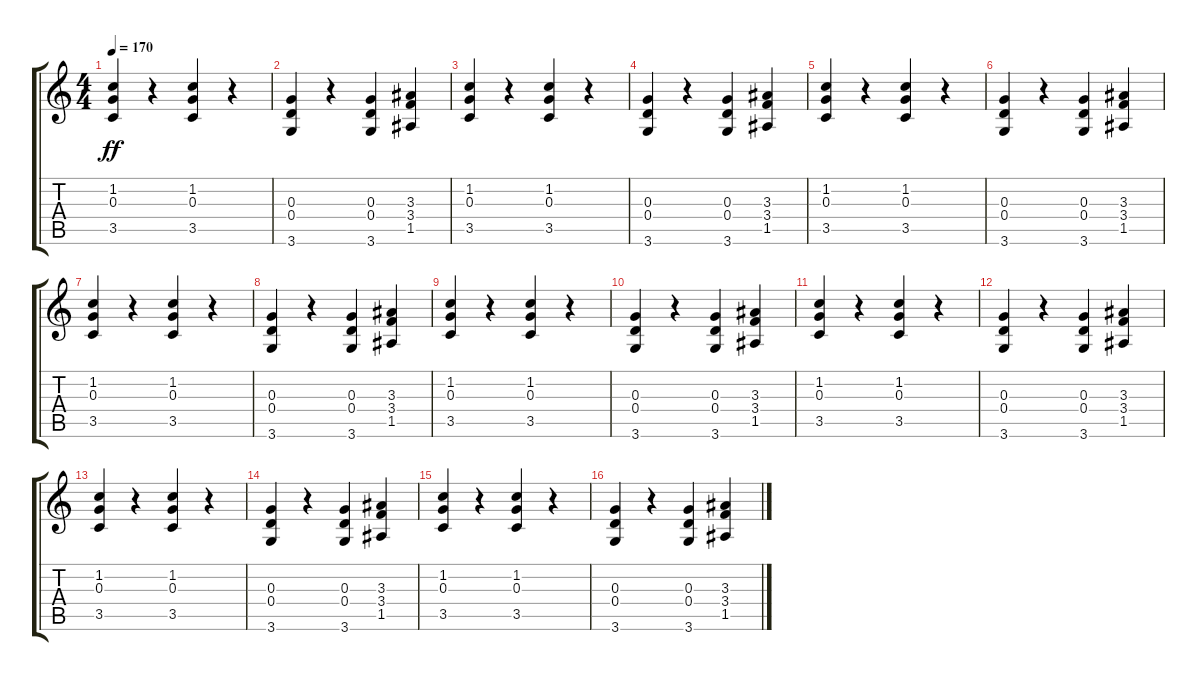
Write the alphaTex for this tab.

\track "" {instrument overdrivenguitar}
\staff {score tabs}
\tuning (E4 B3 G3 D3 A2 E2) {hide}
\ts (4 4)
\tempo 170
\clef g2
\ks c
(1.2 0.3 3.5).4{dy ff} r.4 (1.2 0.3 3.5).4 r.4 |
(0.3 0.4 3.6).4 r.4 (0.3 0.4 3.6).4 (3.3 3.4 1.5).4 |
(1.2 0.3 3.5).4 r.4 (1.2 0.3 3.5).4 r.4 |
(0.3 0.4 3.6).4 r.4 (0.3 0.4 3.6).4 (3.3 3.4 1.5).4 |
(1.2 0.3 3.5).4 r.4 (1.2 0.3 3.5).4 r.4 |
(0.3 0.4 3.6).4 r.4 (0.3 0.4 3.6).4 (3.3 3.4 1.5).4 |
(1.2 0.3 3.5).4 r.4 (1.2 0.3 3.5).4 r.4 |
(0.3 0.4 3.6).4 r.4 (0.3 0.4 3.6).4 (3.3 3.4 1.5).4 |
(1.2 0.3 3.5).4 r.4 (1.2 0.3 3.5).4 r.4 |
(0.3 0.4 3.6).4 r.4 (0.3 0.4 3.6).4 (3.3 3.4 1.5).4 |
(1.2 0.3 3.5).4 r.4 (1.2 0.3 3.5).4 r.4 |
(0.3 0.4 3.6).4 r.4 (0.3 0.4 3.6).4 (3.3 3.4 1.5).4 |
(1.2 0.3 3.5).4 r.4 (1.2 0.3 3.5).4 r.4 |
(0.3 0.4 3.6).4 r.4 (0.3 0.4 3.6).4 (3.3 3.4 1.5).4 |
(1.2 0.3 3.5).4 r.4 (1.2 0.3 3.5).4 r.4 |
(0.3 0.4 3.6).4 r.4 (0.3 0.4 3.6).4 (3.3 3.4 1.5).4
